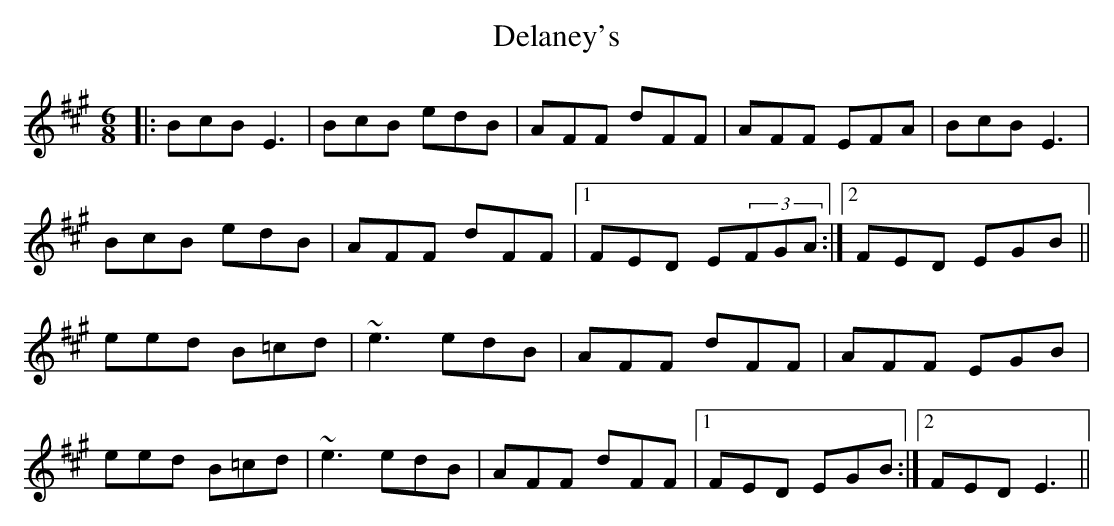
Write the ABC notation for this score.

X:1
T: Delaney's
M: 6/8
L: 1/8
K: Emix
|:BcB E3|BcB edB|AFF dFF|AFF EFA|BcB E3|
BcB edB|AFF dFF|1 FED E(3FGA:|2 FED EGB||
eed B=cd|~e3 edB|AFF dFF|AFF EGB|
eed B=cd|~e3 edB|AFF dFF|1 FED EGB:|2 FED E3||
